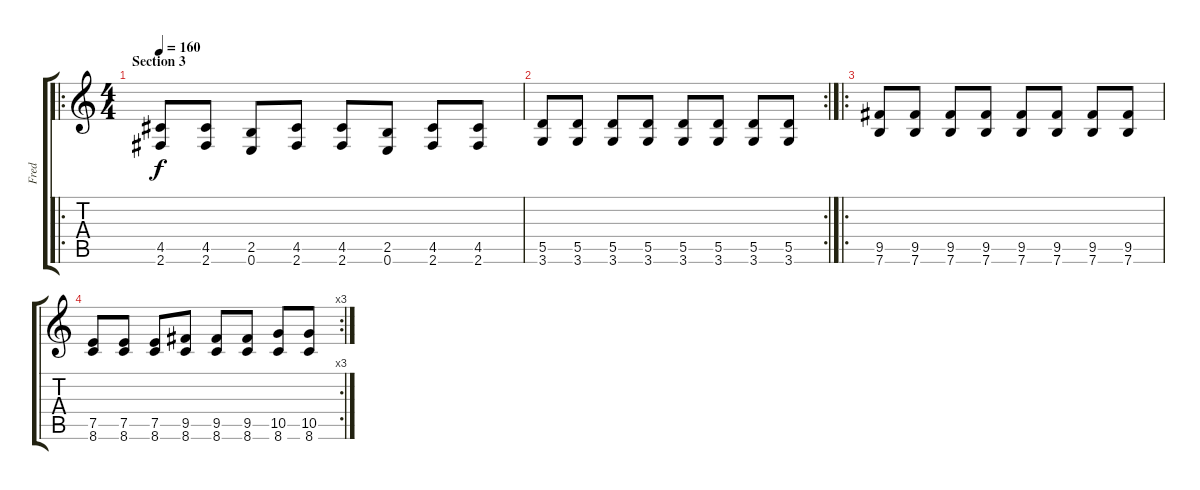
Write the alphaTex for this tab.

\track ("Fred" "Fred") {instrument acousticguitarnylon}
\staff {score tabs}
\tuning (E4 B3 G3 D3 A2 E2) {hide}
\ro
\ts (4 4)
\section ("" "Section 3")
\tempo 160
\clef g2
\ks c
(4.5 2.6).8{dy f} (4.5 2.6).8 (2.5 0.6).8 (4.5 2.6).8 (4.5 2.6).8 (2.5 0.6).8 (4.5 2.6).8 (4.5 2.6).8 |
\rc 2
(5.5 3.6).8 (5.5 3.6).8 (5.5 3.6).8 (5.5 3.6).8 (5.5 3.6).8 (5.5 3.6).8 (5.5 3.6).8 (5.5 3.6).8 |
\ro
(9.5 7.6).8 (9.5 7.6).8 (9.5 7.6).8 (9.5 7.6).8 (9.5 7.6).8 (9.5 7.6).8 (9.5 7.6).8 (9.5 7.6).8 |
\rc 3
(7.5 8.6).8 (7.5 8.6).8 (7.5 8.6).8 (9.5 8.6).8 (9.5 8.6).8 (9.5 8.6).8 (10.5 8.6).8 (10.5 8.6).8
